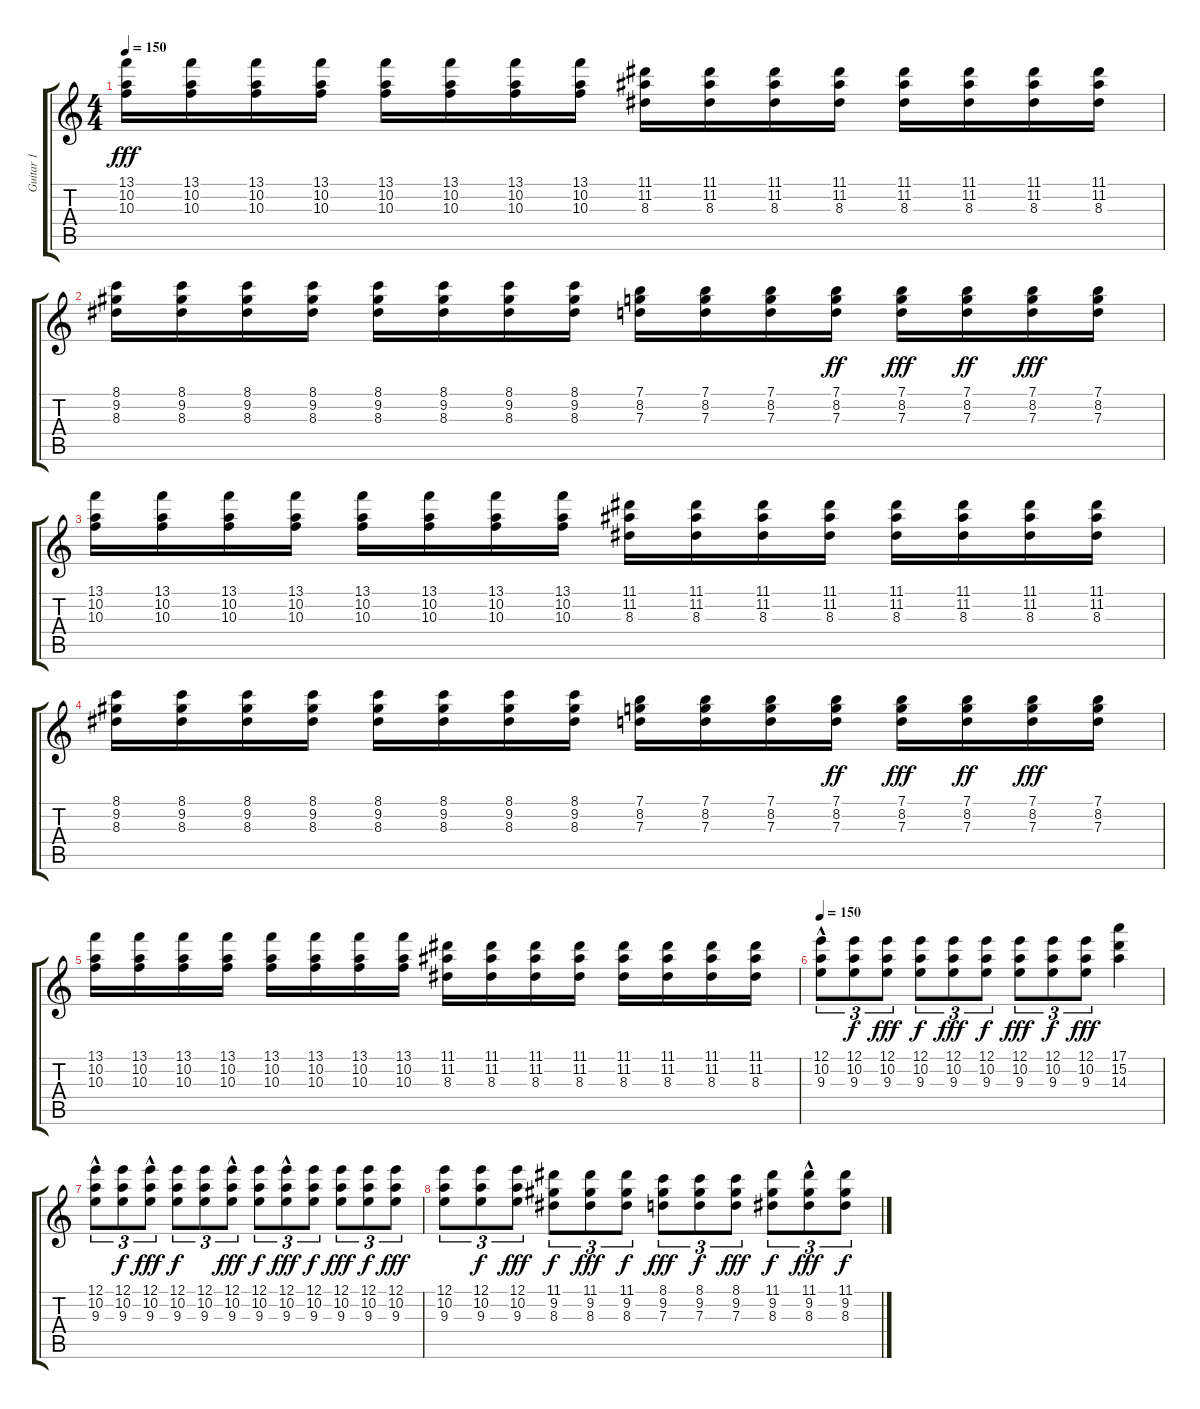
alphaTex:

\track ("Guitar 1" "Guitar 1") {instrument distortionguitar}
\staff {score tabs}
\tuning (E4 B3 G3 D3 A2 E2) {hide}
\ts (4 4)
\tempo 150
\clef g2
\ks c
(13.1 10.2 10.3).16{dy fff} (13.1 10.2 10.3).16 (13.1 10.2 10.3).16 (13.1 10.2 10.3).16 (13.1 10.2 10.3).16 (13.1 10.2 10.3).16 (13.1 10.2 10.3).16 (13.1 10.2 10.3).16 (11.1 11.2 8.3).16 (11.1 11.2 8.3).16 (11.1 11.2 8.3).16 (11.1 11.2 8.3).16 (11.1 11.2 8.3).16 (11.1 11.2 8.3).16 (11.1 11.2 8.3).16 (11.1 11.2 8.3).16 |
(8.1 9.2 8.3).16 (8.1 9.2 8.3).16 (8.1 9.2 8.3).16 (8.1 9.2 8.3).16 (8.1 9.2 8.3).16 (8.1 9.2 8.3).16 (8.1 9.2 8.3).16 (8.1 9.2 8.3).16 (7.1 8.2 7.3).16 (7.1 8.2 7.3).16 (7.1 8.2 7.3).16 (7.1 8.2 7.3).16{dy ff} (7.1 8.2 7.3).16{dy fff} (7.1 8.2 7.3).16{dy ff} (7.1 8.2 7.3).16{dy fff} (7.1 8.2 7.3).16 |
(13.1 10.2 10.3).16 (13.1 10.2 10.3).16 (13.1 10.2 10.3).16 (13.1 10.2 10.3).16 (13.1 10.2 10.3).16 (13.1 10.2 10.3).16 (13.1 10.2 10.3).16 (13.1 10.2 10.3).16 (11.1 11.2 8.3).16 (11.1 11.2 8.3).16 (11.1 11.2 8.3).16 (11.1 11.2 8.3).16 (11.1 11.2 8.3).16 (11.1 11.2 8.3).16 (11.1 11.2 8.3).16 (11.1 11.2 8.3).16 |
(8.1 9.2 8.3).16 (8.1 9.2 8.3).16 (8.1 9.2 8.3).16 (8.1 9.2 8.3).16 (8.1 9.2 8.3).16 (8.1 9.2 8.3).16 (8.1 9.2 8.3).16 (8.1 9.2 8.3).16 (7.1 8.2 7.3).16 (7.1 8.2 7.3).16 (7.1 8.2 7.3).16 (7.1 8.2 7.3).16{dy ff} (7.1 8.2 7.3).16{dy fff} (7.1 8.2 7.3).16{dy ff} (7.1 8.2 7.3).16{dy fff} (7.1 8.2 7.3).16 |
(13.1 10.2 10.3).16 (13.1 10.2 10.3).16 (13.1 10.2 10.3).16 (13.1 10.2 10.3).16 (13.1 10.2 10.3).16 (13.1 10.2 10.3).16 (13.1 10.2 10.3).16 (13.1 10.2 10.3).16 (11.1 11.2 8.3).16 (11.1 11.2 8.3).16 (11.1 11.2 8.3).16 (11.1 11.2 8.3).16 (11.1 11.2 8.3).16 (11.1 11.2 8.3).16 (11.1 11.2 8.3).16 (11.1 11.2 8.3).16 |
\tempo 150
(12.1{hac} 10.2 9.3{hac}).8{tu (3 2)} (12.1 10.2 9.3).8{tu (3 2) dy f} (12.1 10.2 9.3).8{tu (3 2) dy fff} (12.1 10.2 9.3).8{tu (3 2) dy f} (12.1 10.2 9.3).8{tu (3 2) dy fff} (12.1 10.2 9.3).8{tu (3 2) dy f} (12.1 10.2 9.3).8{tu (3 2) dy fff} (12.1 10.2 9.3).8{tu (3 2) dy f} (12.1 10.2 9.3).8{tu (3 2) dy fff} (17.1 15.2 14.3).4 |
(12.1{hac} 10.2 9.3{hac}).8{tu (3 2)} (12.1 10.2 9.3).8{tu (3 2) dy f} (12.1{hac} 10.2 9.3{hac}).8{tu (3 2) dy fff} (12.1 10.2 9.3).8{tu (3 2) dy f} (12.1 10.2 9.3).8{tu (3 2)} (12.1{hac} 10.2 9.3{hac}).8{tu (3 2) dy fff} (12.1 10.2 9.3).8{tu (3 2) dy f} (12.1{hac} 10.2 9.3{hac}).8{tu (3 2) dy fff} (12.1 10.2 9.3).8{tu (3 2) dy f} (12.1 10.2 9.3).8{tu (3 2) dy fff} (12.1 10.2 9.3).8{tu (3 2) dy f} (12.1 10.2 9.3).8{tu (3 2) dy fff} |
(12.1 10.2 9.3).8{tu (3 2)} (12.1 10.2 9.3).8{tu (3 2) dy f} (12.1 10.2 9.3).8{tu (3 2) dy fff} (11.1 9.2 8.3).8{tu (3 2) dy f} (11.1 9.2 8.3).8{tu (3 2) dy fff} (11.1 9.2 8.3).8{tu (3 2) dy f} (8.1 9.2 7.3).8{tu (3 2) dy fff} (8.1 9.2 7.3).8{tu (3 2) dy f} (8.1 9.2 7.3).8{tu (3 2) dy fff} (11.1 9.2 8.3).8{tu (3 2) dy f} (11.1{hac} 9.2 8.3{hac}).8{tu (3 2) dy fff} (11.1 9.2 8.3).8{tu (3 2) dy f}
